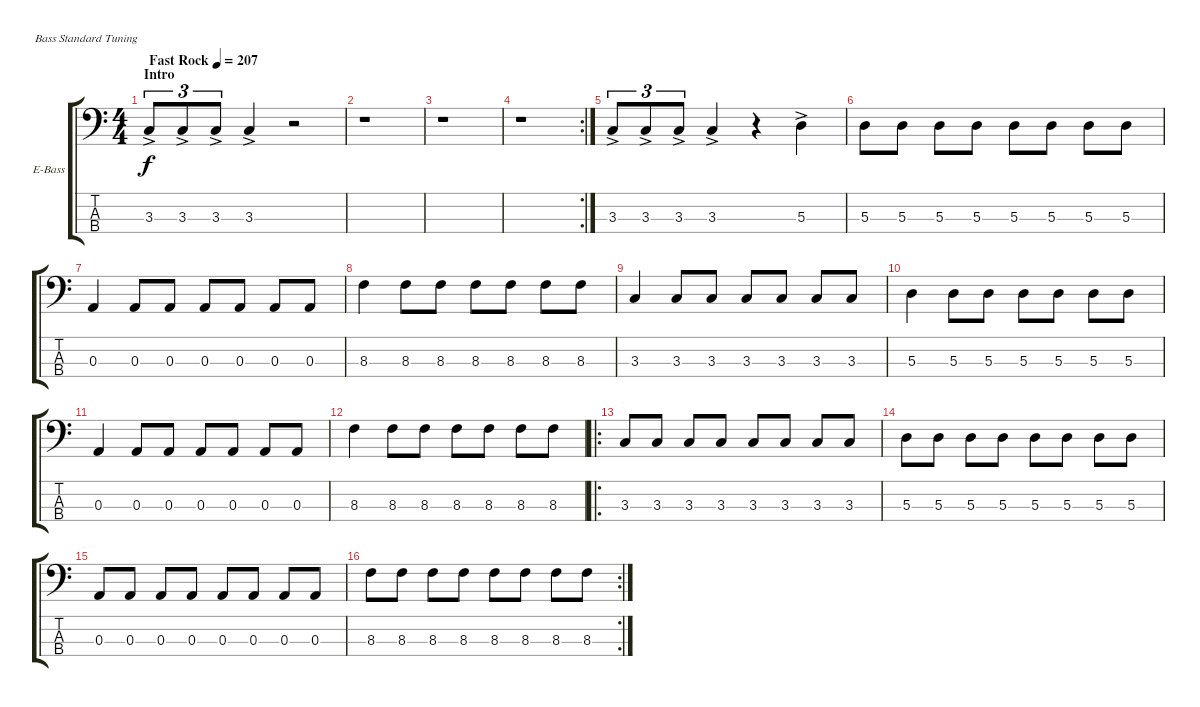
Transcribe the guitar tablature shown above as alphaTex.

\defaultSystemsLayout 4
\bracketExtendMode groupsimilarinstruments
\firstSystemTrackNameOrientation horizontal
\otherSystemsTrackNameOrientation horizontal
\track ("Bass" "E-Bass") {instrument electricbassfinger}
\staff {score tabs}
\tuning (G2 D2 A1 E1)
\ts (4 4)
\section ("" "Intro")
\tempo (207 "Fast Rock")
\clef f4
\ks c
3.3{ac}.8{tu (3 2) dy f instrument electricbassfinger} 3.3{ac}.8{tu (3 2)} 3.3{ac}.8{tu (3 2)} 3.3{ac}.4 r.2 |
r.1 |
r.1 |
\rc 2
r.1 |
3.3{ac}.8{tu (3 2)} 3.3{ac}.8{tu (3 2)} 3.3{ac}.8{tu (3 2)} 3.3{ac}.4 r.4 5.3{ac}.4 |
5.3.8 5.3.8 5.3.8 5.3.8 5.3.8 5.3.8 5.3.8 5.3.8 |
0.3.4 0.3.8 0.3.8 0.3.8 0.3.8 0.3.8 0.3.8 |
8.3.4 8.3.8 8.3.8 8.3.8 8.3.8 8.3.8 8.3.8 |
3.3.4 3.3.8 3.3.8 3.3.8 3.3.8 3.3.8 3.3.8 |
5.3.4 5.3.8 5.3.8 5.3.8 5.3.8 5.3.8 5.3.8 |
0.3.4 0.3.8 0.3.8 0.3.8 0.3.8 0.3.8 0.3.8 |
8.3.4 8.3.8 8.3.8 8.3.8 8.3.8 8.3.8 8.3.8 |
\ro
3.3.8 3.3.8 3.3.8 3.3.8 3.3.8 3.3.8 3.3.8 3.3.8 |
5.3.8 5.3.8 5.3.8 5.3.8 5.3.8 5.3.8 5.3.8 5.3.8 |
0.3.8 0.3.8 0.3.8 0.3.8 0.3.8 0.3.8 0.3.8 0.3.8 |
\rc 2
8.3.8 8.3.8 8.3.8 8.3.8 8.3.8 8.3.8 8.3.8 8.3.8
